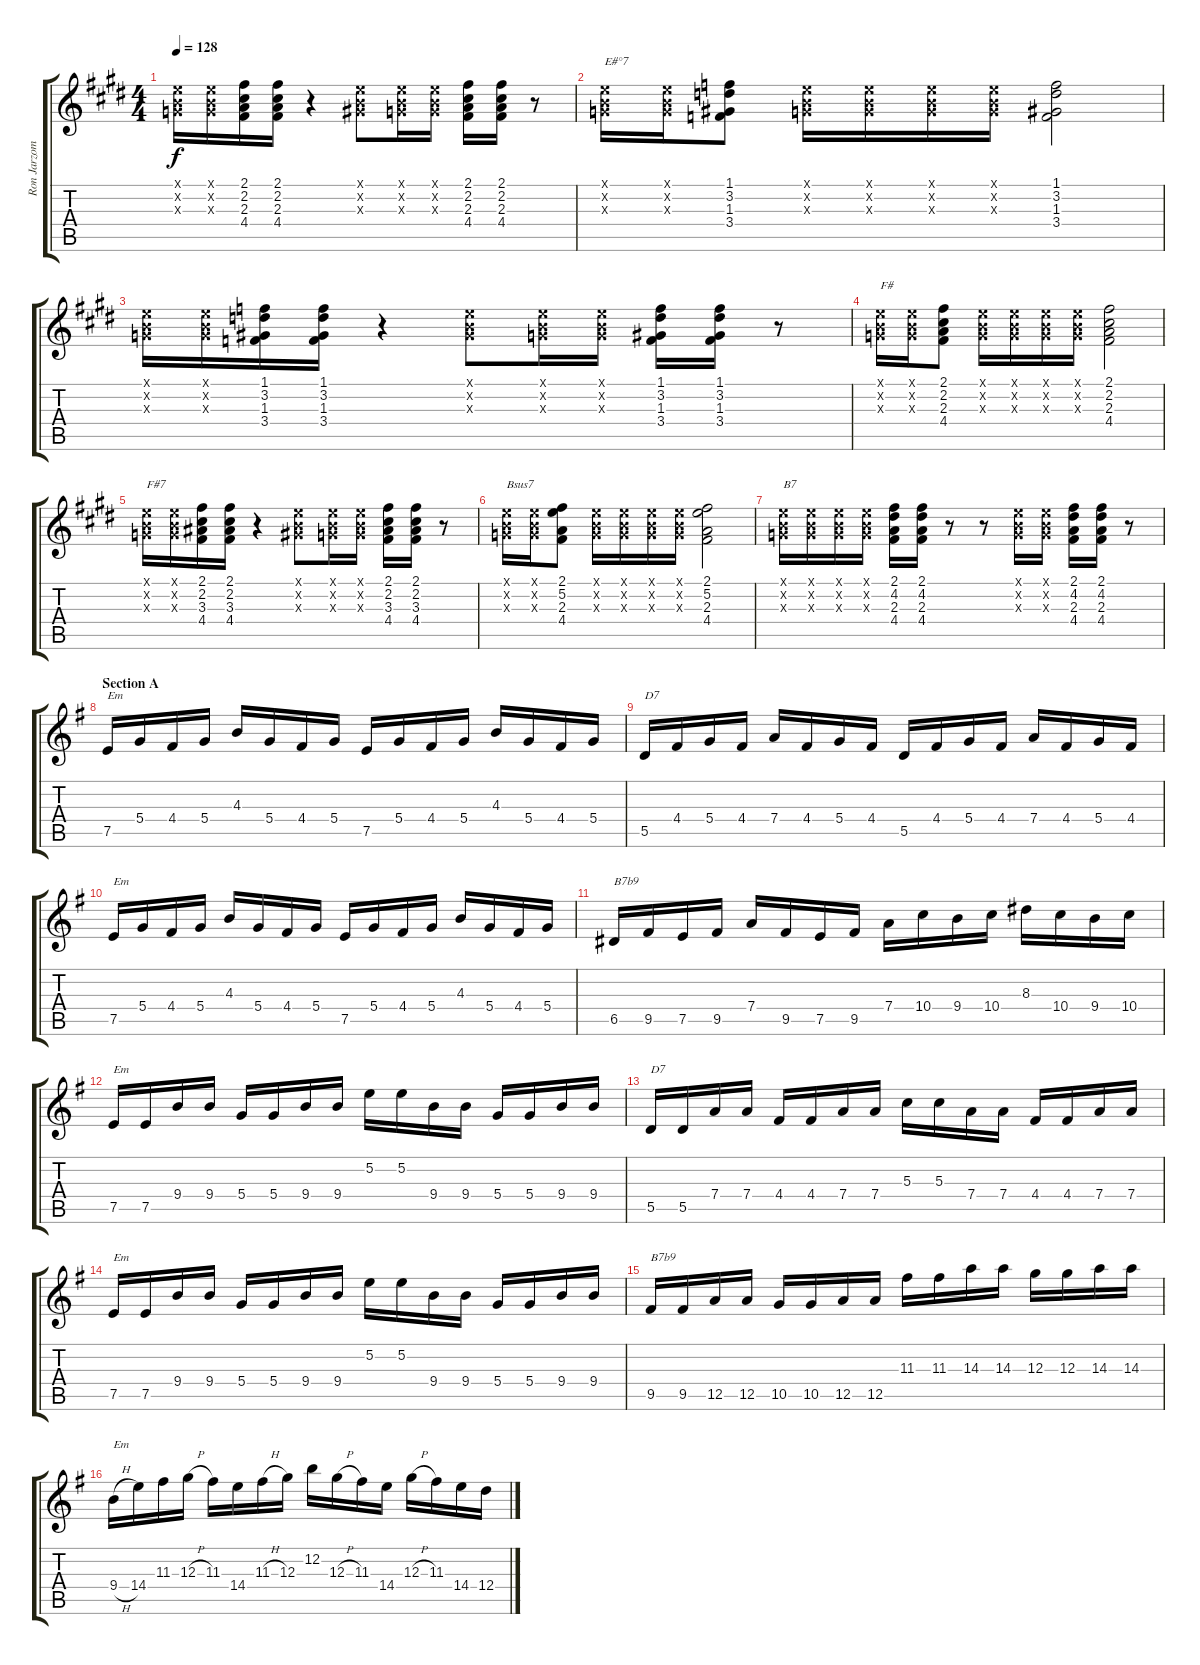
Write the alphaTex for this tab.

\track ("Ron Jarzombek (Left Channel)" "Ron Jarzom") {instrument distortionguitar}
\staff {score tabs}
\tuning (E4 B3 G3 D3 A2 E2) {hide}
\ts (4 4)
\tempo 128
\clef g2
\ks c#minor
(0.1{x} 0.2{x} 0.3{x}).16{dy f} (0.1{x} 0.2{x} 0.3{x}).16 (2.1 2.2 2.3 4.4).16 (2.1 2.2 2.3 4.4).16 r.4 (0.1{x} 0.2{x} 1.3{x}).8 (0.1{x} 0.2{x} 0.3{x}).16 (0.1{x} 0.2{x} 0.3{x}).16 (2.1 2.2 2.3 4.4).16 (2.1 2.2 2.3 4.4).16 r.8 |
(0.1{x} 0.2{x} 0.3{x}).16{txt "E#°7"} (0.1{x} 0.2{x} 0.3{x}).16 (1.1 3.2 1.3 3.4).8 (0.1{x} 0.2{x} 0.3{x}).16 (0.1{x} 0.2{x} 0.3{x}).16 (0.1{x} 0.2{x} 0.3{x}).16 (0.1{x} 0.2{x} 0.3{x}).16 (1.1 3.2 1.3 3.4).2 |
(0.1{x} 0.2{x} 0.3{x}).16 (0.1{x} 0.2{x} 0.3{x}).16 (1.1 3.2 1.3 3.4).16 (1.1 3.2 1.3 3.4).16 r.4 (0.1{x} 0.2{x} 1.3{x}).8 (0.1{x} 0.2{x} 0.3{x}).16 (0.1{x} 0.2{x} 0.3{x}).16 (1.1 3.2 1.3 3.4).16 (1.1 3.2 1.3 3.4).16 r.8 |
(0.1{x} 0.2{x} 0.3{x}).16{txt "F#"} (0.1{x} 0.2{x} 0.3{x}).16 (2.1 2.2 2.3 4.4).8 (0.1{x} 0.2{x} 0.3{x}).16 (0.1{x} 0.2{x} 0.3{x}).16 (0.1{x} 0.2{x} 0.3{x}).16 (0.1{x} 0.2{x} 0.3{x}).16 (2.1 2.2 2.3 4.4).2 |
(0.1{x} 0.2{x} 0.3{x}).16{txt "F#7"} (0.1{x} 0.2{x} 0.3{x}).16 (2.1 2.2 3.3 4.4).16 (2.1 2.2 3.3 4.4).16 r.4 (0.1{x} 0.2{x} 1.3{x}).8 (0.1{x} 0.2{x} 0.3{x}).16 (0.1{x} 0.2{x} 0.3{x}).16 (2.1 2.2 3.3 4.4).16 (2.1 2.2 3.3 4.4).16 r.8 |
(0.1{x} 0.2{x} 0.3{x}).16{txt "Bsus7"} (0.1{x} 0.2{x} 0.3{x}).16 (2.1 5.2 2.3 4.4).8 (0.1{x} 0.2{x} 0.3{x}).16 (0.1{x} 0.2{x} 0.3{x}).16 (0.1{x} 0.2{x} 0.3{x}).16 (0.1{x} 0.2{x} 0.3{x}).16 (2.1 5.2 2.3 4.4).2 |
(0.1{x} 0.2{x} 0.3{x}).16{txt "B7"} (0.1{x} 0.2{x} 0.3{x}).16 (0.1{x} 0.2{x} 0.3{x}).16 (0.1{x} 0.2{x} 0.3{x}).16 (2.1 4.2 2.3 4.4).16 (2.1 4.2 2.3 4.4).16 r.8 r.8 (0.1{x} 0.2{x} 0.3{x}).16 (0.1{x} 0.2{x} 0.3{x}).16 (2.1 4.2 2.3 4.4).16 (2.1 4.2 2.3 4.4).16 r.8 |
\section ("" "Section A")
\ks eminor
7.5.16{txt "Em" volume 12 balance 4} 5.4.16 4.4.16 5.4.16 4.3.16 5.4.16 4.4.16 5.4.16 7.5.16 5.4.16 4.4.16 5.4.16 4.3.16 5.4.16 4.4.16 5.4.16 |
5.5.16{txt "D7"} 4.4.16 5.4.16 4.4.16 7.4.16 4.4.16 5.4.16 4.4.16 5.5.16 4.4.16 5.4.16 4.4.16 7.4.16 4.4.16 5.4.16 4.4.16 |
7.5.16{txt "Em"} 5.4.16 4.4.16 5.4.16 4.3.16 5.4.16 4.4.16 5.4.16 7.5.16 5.4.16 4.4.16 5.4.16 4.3.16 5.4.16 4.4.16 5.4.16 |
6.5.16{txt "B7b9"} 9.5.16 7.5.16 9.5.16 7.4.16 9.5.16 7.5.16 9.5.16 7.4.16 10.4.16 9.4.16 10.4.16 8.3.16 10.4.16 9.4.16 10.4.16 |
7.5.16{txt "Em"} 7.5.16 9.4.16 9.4.16 5.4.16 5.4.16 9.4.16 9.4.16 5.2.16 5.2.16 9.4.16 9.4.16 5.4.16 5.4.16 9.4.16 9.4.16 |
5.5.16{txt "D7"} 5.5.16 7.4.16 7.4.16 4.4.16 4.4.16 7.4.16 7.4.16 5.3.16 5.3.16 7.4.16 7.4.16 4.4.16 4.4.16 7.4.16 7.4.16 |
7.5.16{txt "Em"} 7.5.16 9.4.16 9.4.16 5.4.16 5.4.16 9.4.16 9.4.16 5.2.16 5.2.16 9.4.16 9.4.16 5.4.16 5.4.16 9.4.16 9.4.16 |
9.5.16{txt "B7b9"} 9.5.16 12.5.16 12.5.16 10.5.16 10.5.16 12.5.16 12.5.16 11.3.16 11.3.16 14.3.16 14.3.16 12.3.16 12.3.16 14.3.16 14.3.16 |
9.4{h}.16{txt "Em"} 14.4.16 11.3.16 12.3{h}.16 11.3.16 14.4.16 11.3{h}.16 12.3.16 12.2.16 12.3{h}.16 11.3.16 14.4.16 12.3{h}.16 11.3.16 14.4.16 12.4.16
